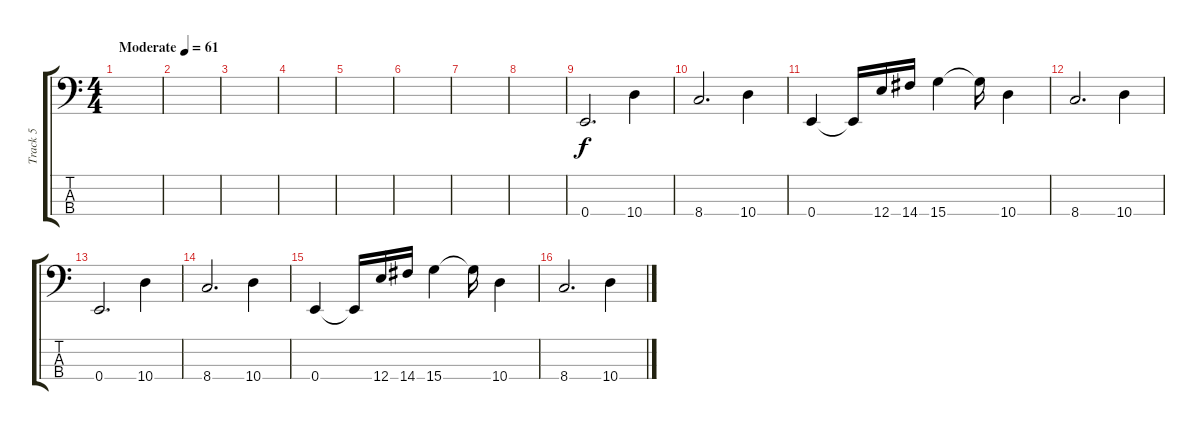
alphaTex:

\track ("Track 5" "Track 5") {instrument electricbassfinger}
\staff {score tabs}
\tuning (G2 D2 A1 E1) {hide}
\ts (4 4)
\tempo (61 "Moderate")
\clef f4
\ks c
|
|
|
|
|
|
|
|
0.4.2{d} 10.4.4 |
8.4.2{d} 10.4.4 |
0.4.4 0.4{t}.16 12.4.16 14.4.16 15.4.4 15.4{t}.16 10.4.4 |
8.4.2{d} 10.4.4 |
0.4.2{d} 10.4.4 |
8.4.2{d} 10.4.4 |
0.4.4 0.4{t}.16 12.4.16 14.4.16 15.4.4 15.4{t}.16 10.4.4 |
8.4.2{d} 10.4.4
